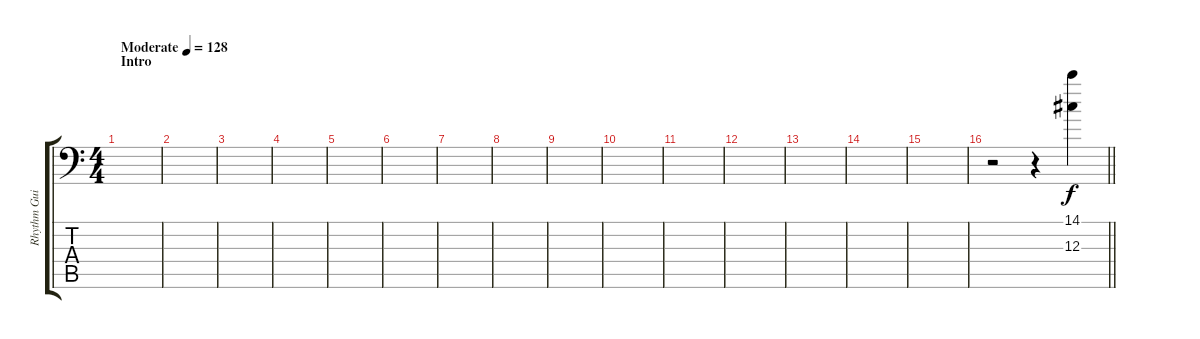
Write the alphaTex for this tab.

\track ("Rhythm Guitar " "Rhythm Gui") {instrument distortionguitar}
\staff {score tabs}
\tuning (Bb3 F3 Db3 Ab2 Eb2 F1) {hide}
\ts (4 4)
\section ("" "Intro")
\tempo (128 "Moderate")
\clef f4
\ks c
|
|
|
|
|
|
|
|
|
|
|
|
|
|
|
\barLineRight lightlight
r.2 r.4 (14.1 12.3).4
